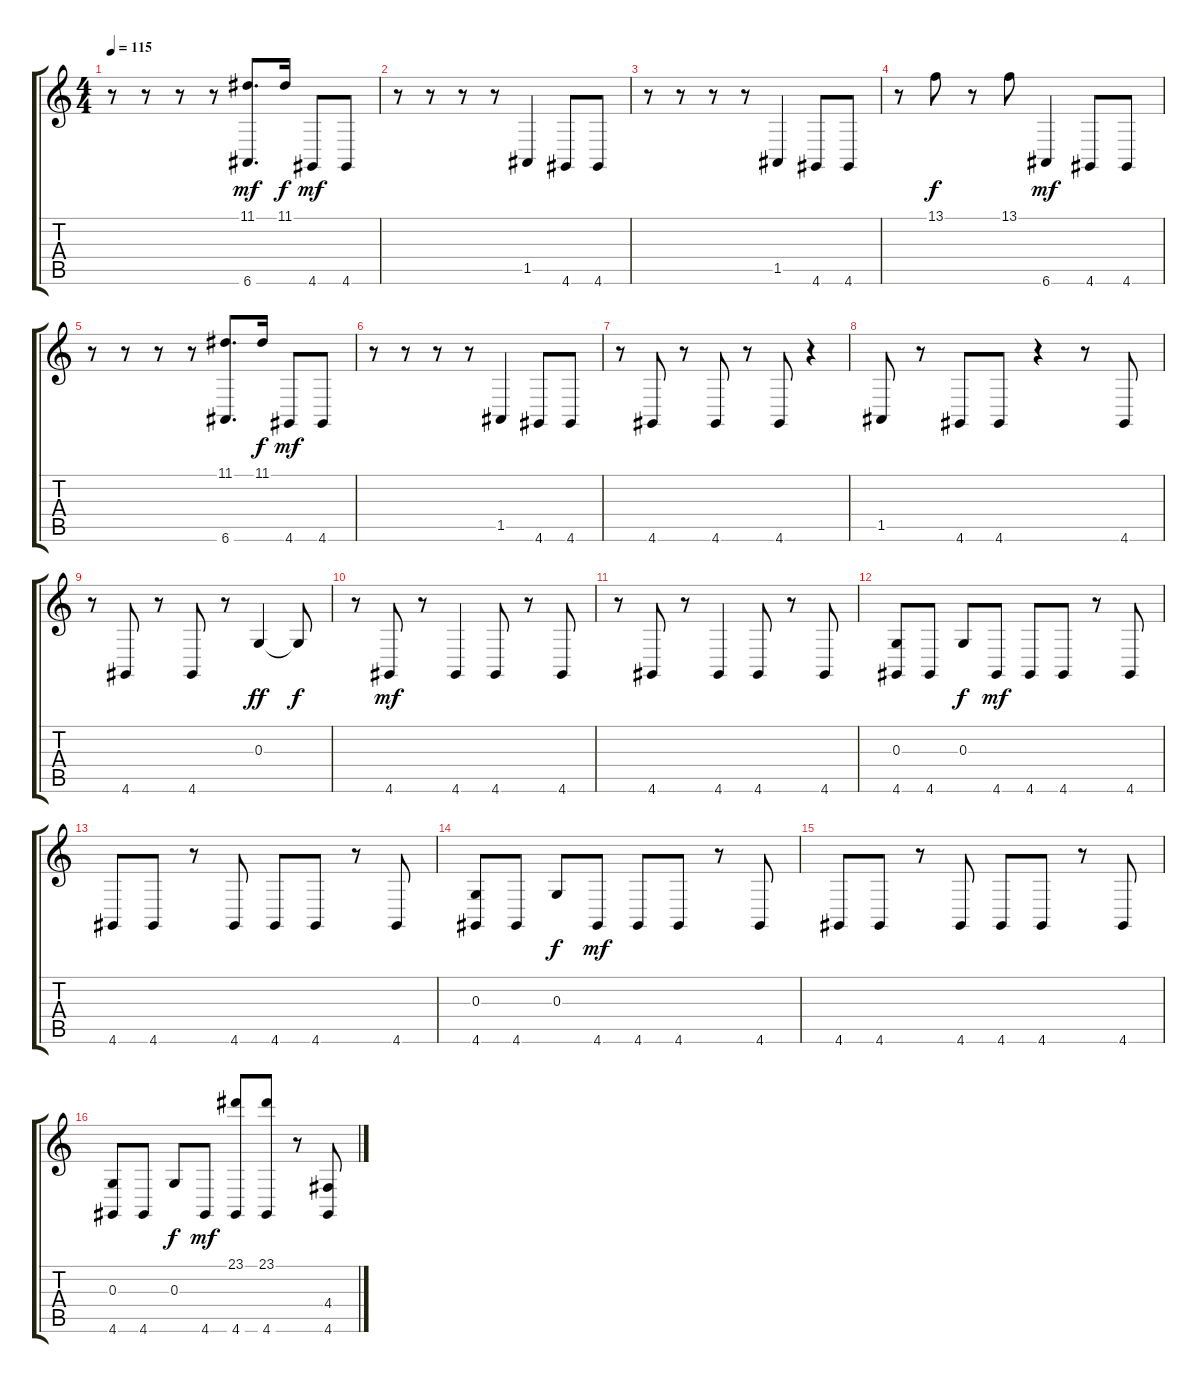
\track "" {instrument drawbarorgan}
\staff {score tabs}
\tuning (E4 B3 G3 D3 A2 E2) {hide}
\ts (4 4)
\tempo 115
\clef g2
\ks c
r.8{dy mf} r.8 r.8 r.8 (11.1 6.6).8{d} 11.1.16{dy f} 4.6.8{dy mf} 4.6.8 |
r.8 r.8 r.8 r.8 1.5.4 4.6.8 4.6.8 |
r.8 r.8 r.8 r.8 1.5.4 4.6.8 4.6.8 |
r.8 13.1.8{dy f} r.8 13.1.8 6.6.4{dy mf} 4.6.8 4.6.8 |
r.8 r.8 r.8 r.8 (11.1 6.6).8{d} 11.1.16{dy f} 4.6.8{dy mf} 4.6.8 |
r.8 r.8 r.8 r.8 1.5.4 4.6.8 4.6.8 |
r.8 4.6.8 r.8 4.6.8 r.8 4.6.8 r.4 |
1.5.8 r.8 4.6.8 4.6.8 r.4 r.8 4.6.8 |
r.8 4.6.8 r.8 4.6.8 r.8 0.3.4{dy ff} 0.3{t}.8{dy f} |
r.8 4.6.8{dy mf} r.8 4.6.4 4.6.8 r.8 4.6.8 |
r.8 4.6.8 r.8 4.6.4 4.6.8 r.8 4.6.8 |
(0.3 4.6).8 4.6.8 0.3.8{dy f} 4.6.8{dy mf} 4.6.8 4.6.8 r.8 4.6.8 |
4.6.8 4.6.8 r.8 4.6.8 4.6.8 4.6.8 r.8 4.6.8 |
(0.3 4.6).8 4.6.8 0.3.8{dy f} 4.6.8{dy mf} 4.6.8 4.6.8 r.8 4.6.8 |
4.6.8 4.6.8 r.8 4.6.8 4.6.8 4.6.8 r.8 4.6.8 |
(0.3 4.6).8 4.6.8 0.3.8{dy f} 4.6.8{dy mf} (23.1 4.6).8 (23.1 4.6).8 r.8 (4.4 4.6).8
